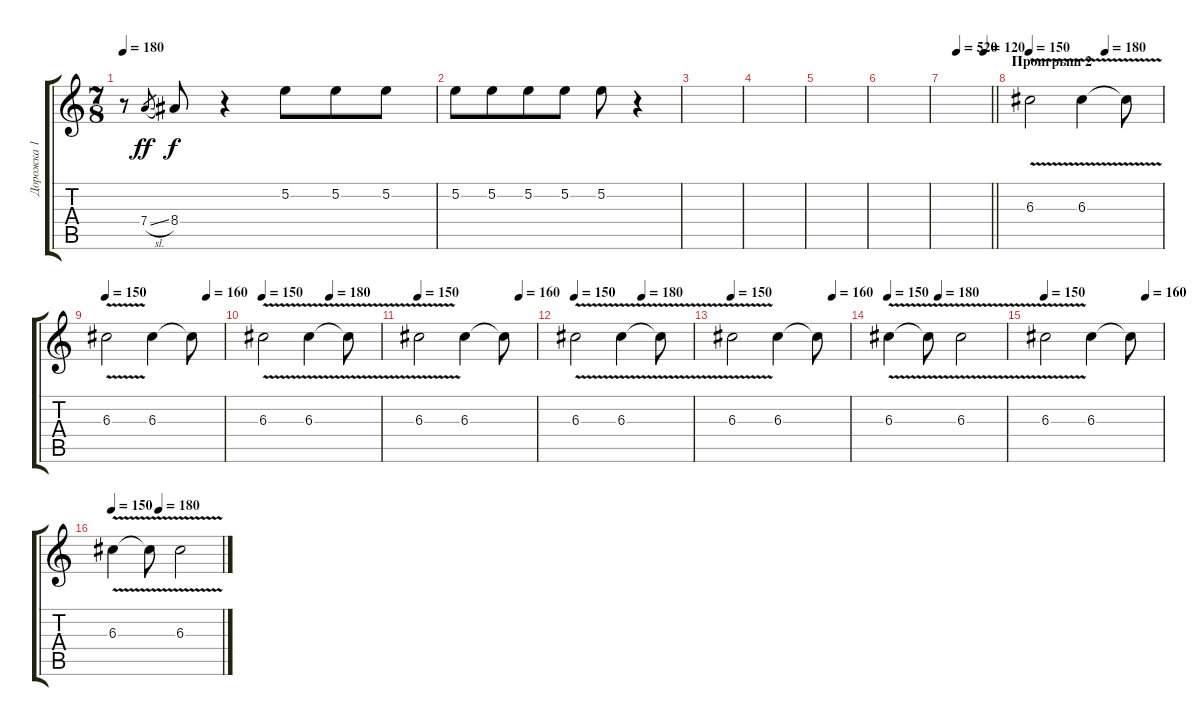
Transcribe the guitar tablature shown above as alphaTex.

\track ("Дорожка 1" "Дорожка 1") {instrument overdrivenguitar}
\staff {score tabs}
\tuning (E4 B3 G3 D3 A2 E2) {hide}
\ts (7 8)
\tempo 180
\clef g2
\ks c
r.8{dy f} 7.4{sl}.8{gr dy ff} 8.4.8{dy f} r.4 5.2.8 5.2.8 5.2.8 |
5.2.8 5.2.8 5.2.8 5.2.8 5.2.8 r.4 |
|
|
|
|
\tempo (520 0.2857142857142857)
\tempo (120 0.8571428571428571)
\barLineRight lightlight
|
\section ("" "Проигрыш 2")
\tempo 150
\tempo (180 0.5714285714285714)
6.3{v}.2 6.3{v}.4 6.3{t}.8 |
\tempo 150
\tempo (160 0.8571428571428571)
6.3{v}.2 6.3.4 6.3{t}.8 |
\tempo 150
\tempo (180 0.5714285714285714)
6.3{v}.2 6.3{v}.4 6.3{t}.8 |
\tempo 150
\tempo (160 0.8571428571428571)
6.3{v}.2 6.3.4 6.3{t}.8 |
\tempo 150
\tempo (180 0.5714285714285714)
6.3{v}.2 6.3{v}.4 6.3{t}.8 |
\tempo 150
\tempo (160 0.8571428571428571)
6.3{v}.2 6.3.4 6.3{t}.8 |
\tempo 150
\tempo (180 0.42857142857142855)
6.3{v}.4 6.3{t}.8 6.3{v}.2 |
\tempo 150
\tempo (160 0.8571428571428571)
6.3{v}.2 6.3.4 6.3{t}.8 |
\tempo 150
\tempo (180 0.42857142857142855)
6.3{v}.4 6.3{t}.8 6.3{v}.2
